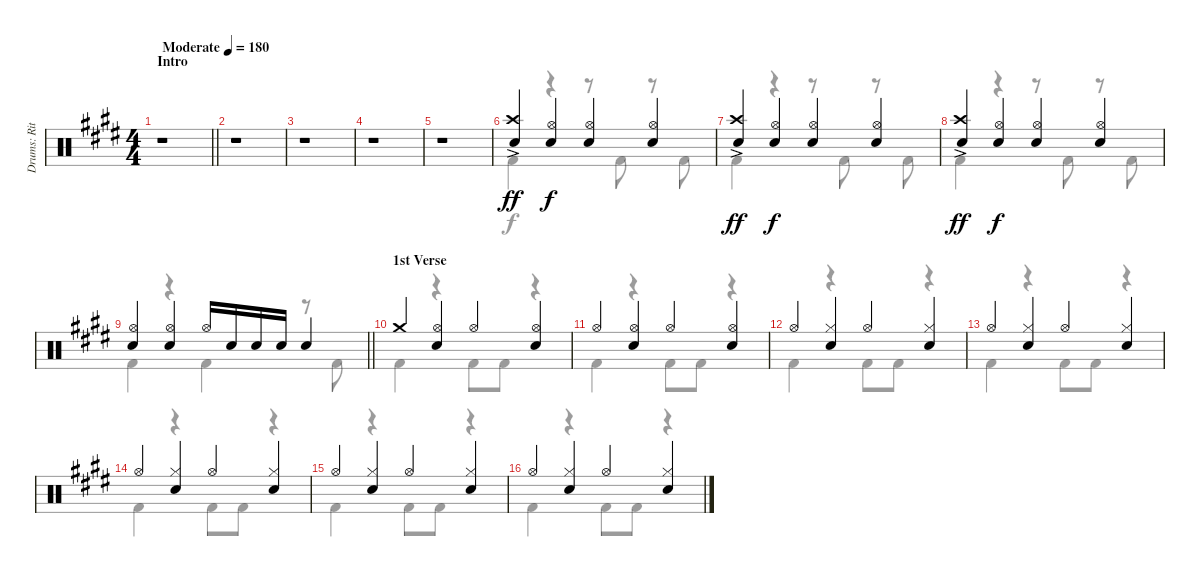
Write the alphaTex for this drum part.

\track ("Drums: Ritsu Tainaka" "Drums: Rit") {instrument percussion}
\staff {score}
\articulation defaults
\voice
\ts (4 4)
\section ("" "Intro")
\tempo (180 "Moderate")
\clef neutral
\barLineRight lightlight
\ks e
r.1{dy ff} |
r.1 |
r.1 |
r.1 |
r.1 |
("Crash high (hit)"{ac} "Electric Snare (hit)").4 ("Hi-Hat (open)" "Electric Snare (hit)").4{dy f} ("Hi-Hat (open)" "Electric Snare (hit)").4 ("Hi-Hat (open)" "Electric Snare (hit)").4 |
("Crash high (hit)"{ac} "Electric Snare (hit)").4{dy ff} ("Hi-Hat (open)" "Electric Snare (hit)").4{dy f} ("Hi-Hat (open)" "Electric Snare (hit)").4 ("Hi-Hat (open)" "Electric Snare (hit)").4 |
("Crash high (hit)"{ac} "Electric Snare (hit)").4{dy ff} ("Hi-Hat (open)" "Electric Snare (hit)").4{dy f} ("Hi-Hat (open)" "Electric Snare (hit)").4 ("Hi-Hat (open)" "Electric Snare (hit)").4 |
\barLineRight lightlight
("Hi-Hat (open)" "Electric Snare (hit)").4 ("Hi-Hat (open)" "Electric Snare (hit)").4 "Hi-Hat (open)".16 "Electric Snare (hit)".16 "Electric Snare (hit)".16 "Electric Snare (hit)".16 "Electric Snare (hit)".4 |
\section ("" "1st Verse")
"Crash medium (hit)".4 ("Hi-Hat (open)" "Electric Snare (hit)").4 "Hi-Hat (open)".4 ("Hi-Hat (open)" "Electric Snare (hit)").4 |
"Hi-Hat (open)".4 ("Hi-Hat (open)" "Electric Snare (hit)").4 "Hi-Hat (open)".4 ("Hi-Hat (open)" "Electric Snare (hit)").4 |
"Hi-Hat (open)".4 ("Hi-Hat (closed)" "Electric Snare (hit)").4 "Hi-Hat (open)".4 ("Hi-Hat (closed)" "Electric Snare (hit)").4 |
"Hi-Hat (open)".4 ("Hi-Hat (closed)" "Electric Snare (hit)").4 "Hi-Hat (open)".4 ("Hi-Hat (closed)" "Electric Snare (hit)").4 |
"Hi-Hat (open)".4 ("Hi-Hat (closed)" "Electric Snare (hit)").4 "Hi-Hat (open)".4 ("Hi-Hat (closed)" "Electric Snare (hit)").4 |
"Hi-Hat (open)".4 ("Hi-Hat (closed)" "Electric Snare (hit)").4 "Hi-Hat (open)".4 ("Hi-Hat (closed)" "Electric Snare (hit)").4 |
"Hi-Hat (open)".4 ("Hi-Hat (closed)" "Electric Snare (hit)").4 "Hi-Hat (open)".4 ("Hi-Hat (closed)" "Electric Snare (hit)").4
\voice
\clef neutral
\ottava regular
\simile none
\barLineRight lightlight
\ks e
|
|
|
|
|
"Kick (hit) 2".4 r.4 r.8 "Kick (hit) 2".8 r.8 "Kick (hit) 2".8 |
"Kick (hit) 2".4 r.4 r.8 "Kick (hit) 2".8 r.8 "Kick (hit) 2".8 |
"Kick (hit) 2".4 r.4 r.8 "Kick (hit) 2".8 r.8 "Kick (hit) 2".8 |
\barLineRight lightlight "Kick (hit) 2".4
r.4 "Kick (hit) 2".4 r.8 "Kick (hit) 2".8 |
"Kick (hit) 2".4 r.4 "Kick (hit) 2".8 "Kick (hit) 2".8 r.4 |
"Kick (hit) 2".4 r.4 "Kick (hit) 2".8 "Kick (hit) 2".8 r.4 |
"Kick (hit) 2".4 r.4 "Kick (hit) 2".8 "Kick (hit) 2".8 r.4 |
"Kick (hit) 2".4 r.4 "Kick (hit) 2".8 "Kick (hit) 2".8 r.4 |
"Kick (hit) 2".4 r.4 "Kick (hit) 2".8 "Kick (hit) 2".8 r.4 |
"Kick (hit) 2".4 r.4 "Kick (hit) 2".8 "Kick (hit) 2".8 r.4 |
"Kick (hit) 2".4 r.4 "Kick (hit) 2".8 "Kick (hit) 2".8 r.4
